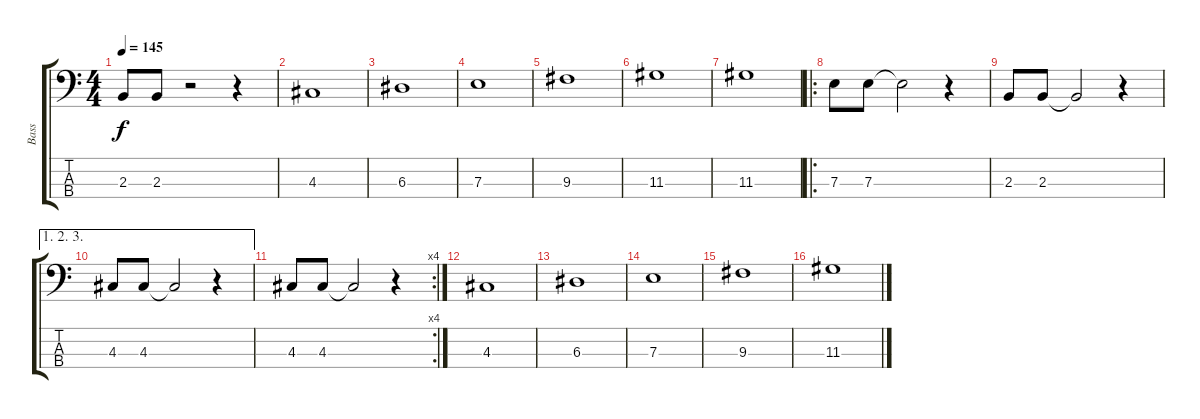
\track ("Bass" "Bass") {instrument electricbasspick}
\staff {score tabs}
\tuning (G2 D2 A1 E1) {hide}
\ts (4 4)
\tempo 145
\clef f4
\ks c
2.3.8{dy f} 2.3.8 r.2 r.4 |
4.3.1 |
6.3.1 |
7.3.1 |
9.3.1 |
11.3.1 |
11.3.1 |
\ro
7.3.8 7.3.8 7.3{t}.2 r.4 |
2.3.8 2.3.8 2.3{t}.2 r.4 |
\ae (1 2 3)
4.3.8 4.3.8 4.3{t}.2 r.4 |
\rc 4
4.3.8 4.3.8 4.3{t}.2 r.4 |
4.3.1 |
6.3.1 |
7.3.1 |
9.3.1 |
11.3.1
